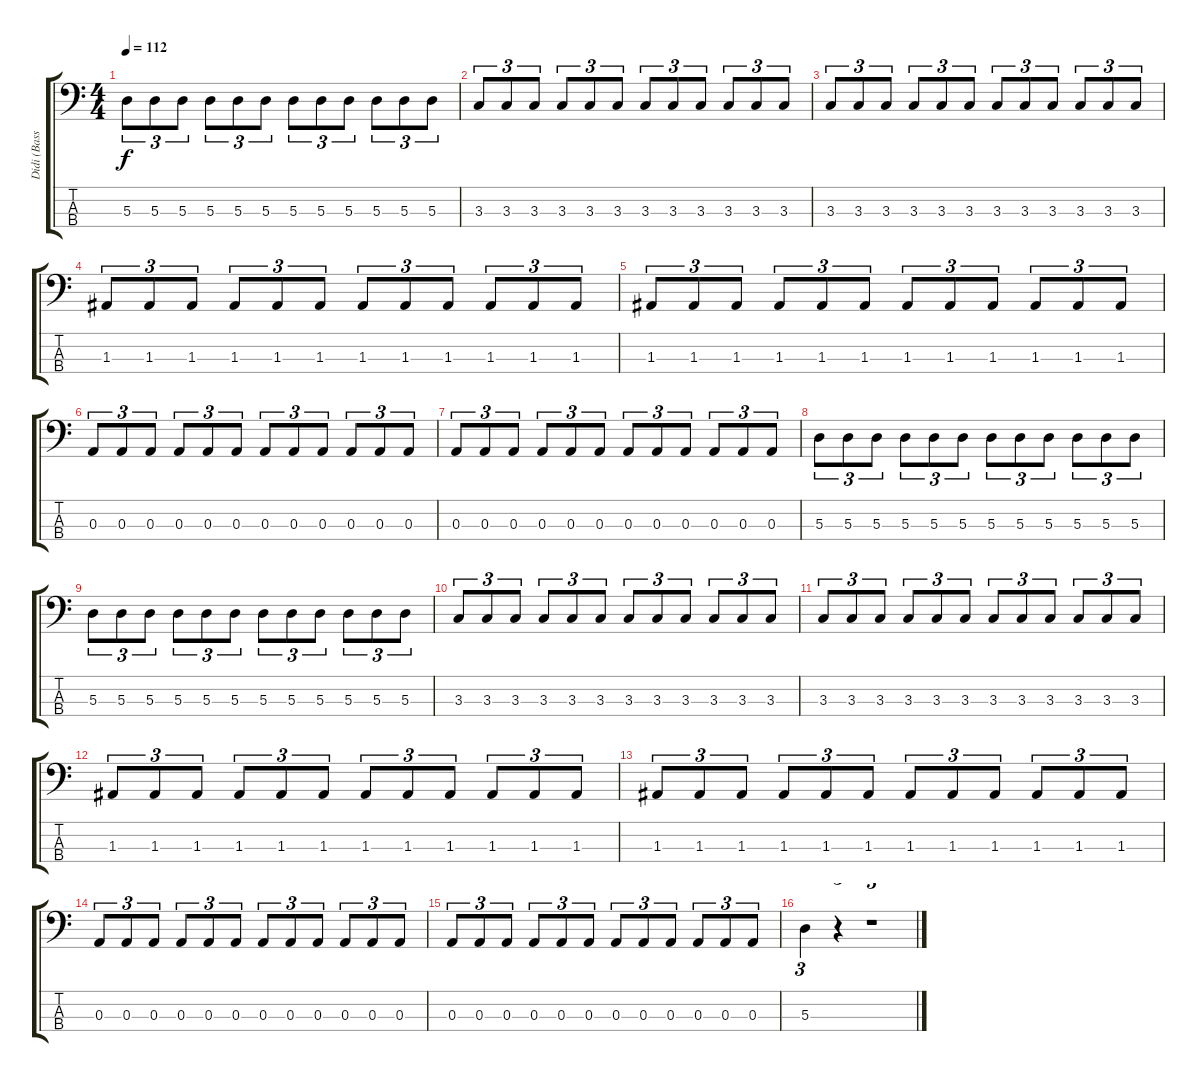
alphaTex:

\track ("Didi (Bass)" "Didi (Bass") {instrument electricbassfinger}
\staff {score tabs}
\tuning (G2 D2 A1 E1) {hide}
\ts (4 4)
\tempo 112
\clef f4
\ks c
5.3.8{tu (3 2) dy f} 5.3.8{tu (3 2)} 5.3.8{tu (3 2)} 5.3.8{tu (3 2)} 5.3.8{tu (3 2)} 5.3.8{tu (3 2)} 5.3.8{tu (3 2)} 5.3.8{tu (3 2)} 5.3.8{tu (3 2)} 5.3.8{tu (3 2)} 5.3.8{tu (3 2)} 5.3.8{tu (3 2)} |
3.3.8{tu (3 2)} 3.3.8{tu (3 2)} 3.3.8{tu (3 2)} 3.3.8{tu (3 2)} 3.3.8{tu (3 2)} 3.3.8{tu (3 2)} 3.3.8{tu (3 2)} 3.3.8{tu (3 2)} 3.3.8{tu (3 2)} 3.3.8{tu (3 2)} 3.3.8{tu (3 2)} 3.3.8{tu (3 2)} |
3.3.8{tu (3 2)} 3.3.8{tu (3 2)} 3.3.8{tu (3 2)} 3.3.8{tu (3 2)} 3.3.8{tu (3 2)} 3.3.8{tu (3 2)} 3.3.8{tu (3 2)} 3.3.8{tu (3 2)} 3.3.8{tu (3 2)} 3.3.8{tu (3 2)} 3.3.8{tu (3 2)} 3.3.8{tu (3 2)} |
1.3.8{tu (3 2)} 1.3.8{tu (3 2)} 1.3.8{tu (3 2)} 1.3.8{tu (3 2)} 1.3.8{tu (3 2)} 1.3.8{tu (3 2)} 1.3.8{tu (3 2)} 1.3.8{tu (3 2)} 1.3.8{tu (3 2)} 1.3.8{tu (3 2)} 1.3.8{tu (3 2)} 1.3.8{tu (3 2)} |
1.3.8{tu (3 2)} 1.3.8{tu (3 2)} 1.3.8{tu (3 2)} 1.3.8{tu (3 2)} 1.3.8{tu (3 2)} 1.3.8{tu (3 2)} 1.3.8{tu (3 2)} 1.3.8{tu (3 2)} 1.3.8{tu (3 2)} 1.3.8{tu (3 2)} 1.3.8{tu (3 2)} 1.3.8{tu (3 2)} |
0.3.8{tu (3 2)} 0.3.8{tu (3 2)} 0.3.8{tu (3 2)} 0.3.8{tu (3 2)} 0.3.8{tu (3 2)} 0.3.8{tu (3 2)} 0.3.8{tu (3 2)} 0.3.8{tu (3 2)} 0.3.8{tu (3 2)} 0.3.8{tu (3 2)} 0.3.8{tu (3 2)} 0.3.8{tu (3 2)} |
0.3.8{tu (3 2)} 0.3.8{tu (3 2)} 0.3.8{tu (3 2)} 0.3.8{tu (3 2)} 0.3.8{tu (3 2)} 0.3.8{tu (3 2)} 0.3.8{tu (3 2)} 0.3.8{tu (3 2)} 0.3.8{tu (3 2)} 0.3.8{tu (3 2)} 0.3.8{tu (3 2)} 0.3.8{tu (3 2)} |
5.3.8{tu (3 2)} 5.3.8{tu (3 2)} 5.3.8{tu (3 2)} 5.3.8{tu (3 2)} 5.3.8{tu (3 2)} 5.3.8{tu (3 2)} 5.3.8{tu (3 2)} 5.3.8{tu (3 2)} 5.3.8{tu (3 2)} 5.3.8{tu (3 2)} 5.3.8{tu (3 2)} 5.3.8{tu (3 2)} |
5.3.8{tu (3 2)} 5.3.8{tu (3 2)} 5.3.8{tu (3 2)} 5.3.8{tu (3 2)} 5.3.8{tu (3 2)} 5.3.8{tu (3 2)} 5.3.8{tu (3 2)} 5.3.8{tu (3 2)} 5.3.8{tu (3 2)} 5.3.8{tu (3 2)} 5.3.8{tu (3 2)} 5.3.8{tu (3 2)} |
3.3.8{tu (3 2)} 3.3.8{tu (3 2)} 3.3.8{tu (3 2)} 3.3.8{tu (3 2)} 3.3.8{tu (3 2)} 3.3.8{tu (3 2)} 3.3.8{tu (3 2)} 3.3.8{tu (3 2)} 3.3.8{tu (3 2)} 3.3.8{tu (3 2)} 3.3.8{tu (3 2)} 3.3.8{tu (3 2)} |
3.3.8{tu (3 2)} 3.3.8{tu (3 2)} 3.3.8{tu (3 2)} 3.3.8{tu (3 2)} 3.3.8{tu (3 2)} 3.3.8{tu (3 2)} 3.3.8{tu (3 2)} 3.3.8{tu (3 2)} 3.3.8{tu (3 2)} 3.3.8{tu (3 2)} 3.3.8{tu (3 2)} 3.3.8{tu (3 2)} |
1.3.8{tu (3 2)} 1.3.8{tu (3 2)} 1.3.8{tu (3 2)} 1.3.8{tu (3 2)} 1.3.8{tu (3 2)} 1.3.8{tu (3 2)} 1.3.8{tu (3 2)} 1.3.8{tu (3 2)} 1.3.8{tu (3 2)} 1.3.8{tu (3 2)} 1.3.8{tu (3 2)} 1.3.8{tu (3 2)} |
1.3.8{tu (3 2)} 1.3.8{tu (3 2)} 1.3.8{tu (3 2)} 1.3.8{tu (3 2)} 1.3.8{tu (3 2)} 1.3.8{tu (3 2)} 1.3.8{tu (3 2)} 1.3.8{tu (3 2)} 1.3.8{tu (3 2)} 1.3.8{tu (3 2)} 1.3.8{tu (3 2)} 1.3.8{tu (3 2)} |
0.3.8{tu (3 2)} 0.3.8{tu (3 2)} 0.3.8{tu (3 2)} 0.3.8{tu (3 2)} 0.3.8{tu (3 2)} 0.3.8{tu (3 2)} 0.3.8{tu (3 2)} 0.3.8{tu (3 2)} 0.3.8{tu (3 2)} 0.3.8{tu (3 2)} 0.3.8{tu (3 2)} 0.3.8{tu (3 2)} |
0.3.8{tu (3 2)} 0.3.8{tu (3 2)} 0.3.8{tu (3 2)} 0.3.8{tu (3 2)} 0.3.8{tu (3 2)} 0.3.8{tu (3 2)} 0.3.8{tu (3 2)} 0.3.8{tu (3 2)} 0.3.8{tu (3 2)} 0.3.8{tu (3 2)} 0.3.8{tu (3 2)} 0.3.8{tu (3 2)} |
5.3.4{tu (3 2)} r.4{tu (3 2)} r.1{tu (3 2)}
